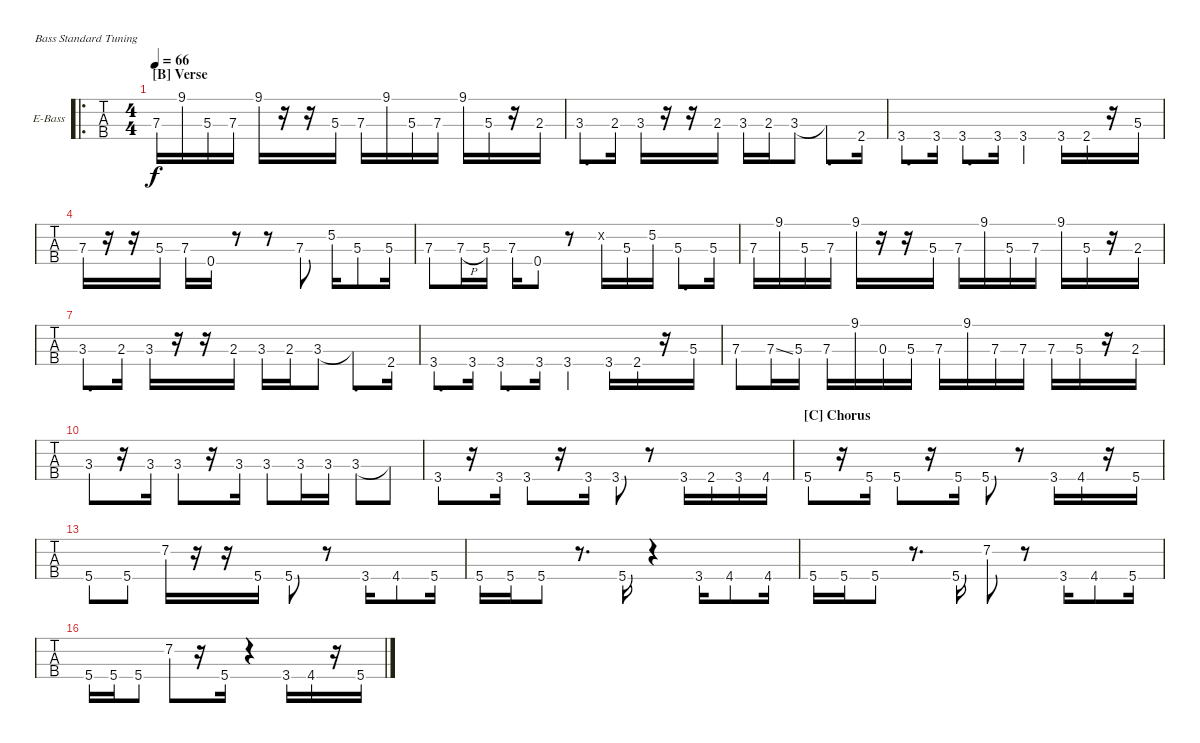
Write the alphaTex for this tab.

\bracketExtendMode nobrackets
\firstSystemTrackNameOrientation horizontal
\otherSystemsTrackNameOrientation horizontal
\defaultBarNumberDisplay FirstOfSystem
\track ("Bass" "E-Bass") {instrument electricbassfinger}
\staff {tabs}
\tuning (G2 D2 A1 E1)
\ro
\ts (4 4)
\section ("B" "Verse")
\tempo 66
\clef f4
\ks c
7.3.16{dy f} 9.1.16 5.3.16 7.3.16 9.1.16 r.16 r.16 5.3.16 7.3.16 9.1.16 5.3.16 7.3.16 9.1.16 5.3.16 r.16 2.3.16 |
3.3.8{d} 2.3.16 3.3.16 r.16 r.16 2.3.16 3.3.16 2.3.16 3.3.8 3.3{t}.8{d} 2.4.16 |
3.4.8{d} 3.4.16 3.4.8{d} 3.4.16 3.4.4 3.4.16 2.4.16 r.16 5.3.16 |
7.3.16 r.16 r.16 5.3.16 7.3.16 0.4.16 r.8 r.8 7.3.8 5.2.16 5.3.8 5.3.16 |
7.3.8 7.3{h}.16 5.3.16 7.3.16 0.4.8 r.8 0.2{x}.16 5.3.16 5.2.16 5.3.8{d} 5.3.16 |
7.3.16 9.1.16 5.3.16 7.3.16 9.1.16 r.16 r.16 5.3.16 7.3.16 9.1.16 5.3.16 7.3.16 9.1.16 5.3.16 r.16 2.3.16 |
3.3.8{d} 2.3.16 3.3.16 r.16 r.16 2.3.16 3.3.16 2.3.16 3.3.8 3.3{t}.8{d} 2.4.16 |
3.4.8{d} 3.4.16 3.4.8{d} 3.4.16 3.4.4 3.4.16 2.4.16 r.16 5.3.16 |
7.3.8 7.3{ss}.16 5.3.16 7.3.16 9.1.16 0.3.16 5.3.16 7.3.16 9.1.16 7.3.16 7.3.16 7.3.16 5.3.16 r.16 2.3.16 |
3.3.8 r.16 3.3.16 3.3.8 r.16 3.3.16 3.3.8 3.3.16 3.3.16 3.3.8 3.3{t}.8 |
3.4.8 r.16 3.4.16 3.4.8 r.16 3.4.16 3.4.8 r.8 3.4.16 2.4.16 3.4.16 4.4.16 |
\section ("C" "Chorus")
5.4.8 r.16 5.4.16 5.4.8 r.16 5.4.16 5.4.8 r.8 3.4.16 4.4.16 r.16 5.4.16 |
5.4.8 5.4.8 7.2.16 r.16 r.16 5.4.16 5.4.8 r.8 3.4.16 4.4.8 5.4.16 |
5.4.16 5.4.16 5.4.8 r.8{d} 5.4.16 r.4 3.4.16 4.4.8 4.4.16 |
5.4.16 5.4.16 5.4.8 r.8{d} 5.4.16 7.2.8 r.8 3.4.16 4.4.8 5.4.16 |
5.4.16 5.4.16 5.4.8 7.2.8 r.16 5.4.16 r.4 3.4.16 4.4.16 r.16 5.4.16
